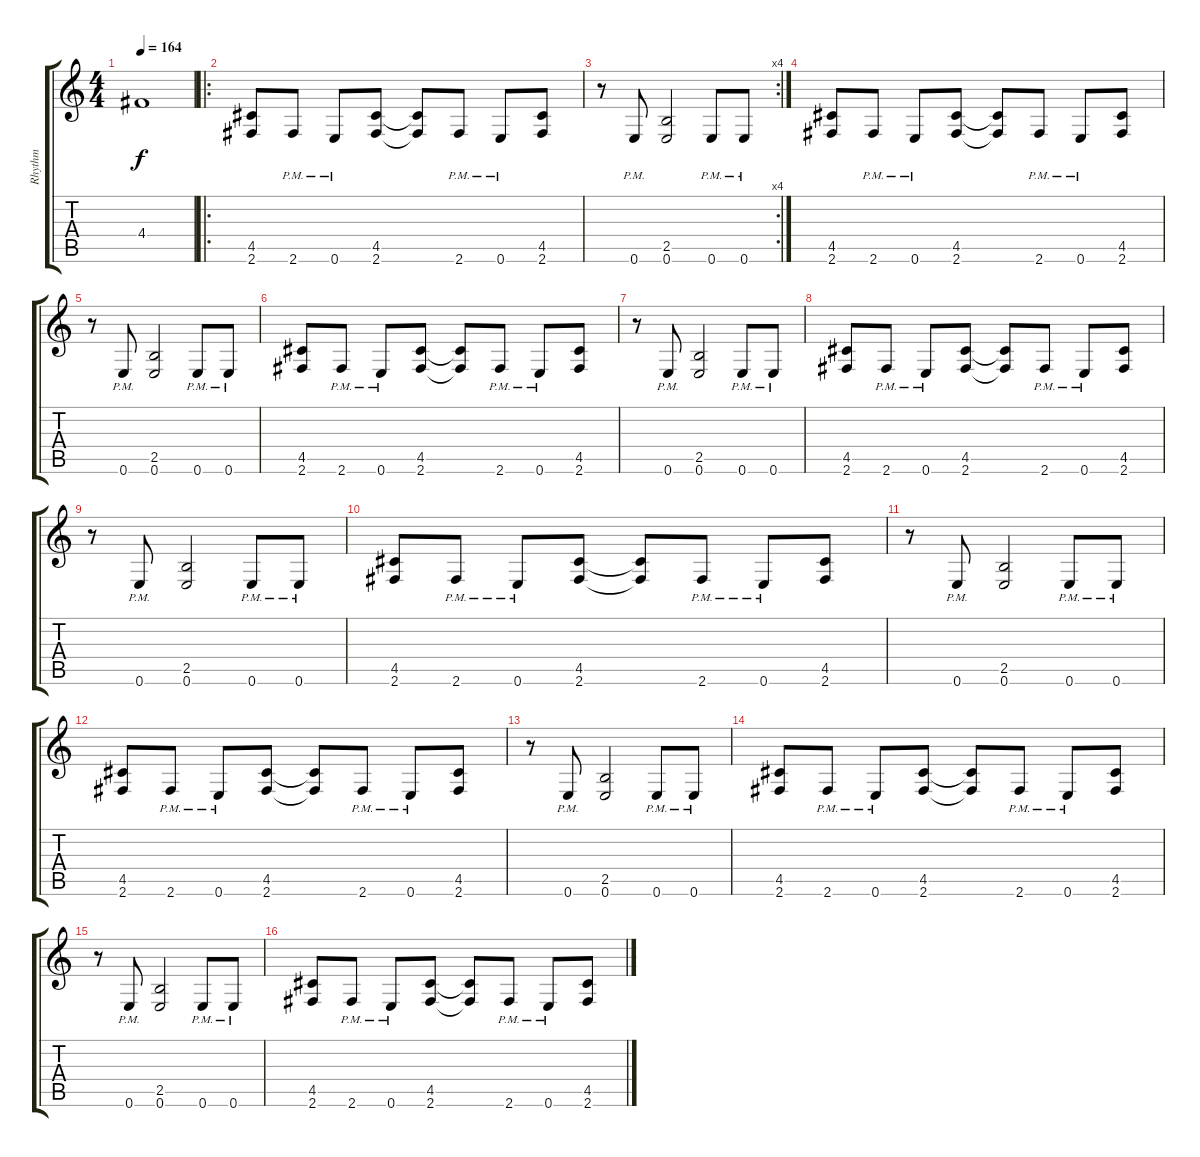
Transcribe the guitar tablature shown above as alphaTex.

\track ("Rhythm" "Rhythm") {instrument electricguitarclean}
\staff {score tabs}
\tuning (E4 B3 G3 D3 A2 E2) {hide}
\ts (4 4)
\tempo 164
\clef g2
\ks c
4.4{t}.1{dy f} |
\ro
(4.5 2.6).8{instrument electricguitarclean} 2.6{pm}.8 0.6{pm}.8 (4.5 2.6).8 (4.5{t} 2.6{t}).8 2.6{pm}.8 0.6{pm}.8 (4.5 2.6).8 |
\rc 4
r.8 0.6{pm}.8 (2.5 0.6).2 0.6{pm}.8 0.6{pm}.8 |
(4.5 2.6).8 2.6{pm}.8 0.6{pm}.8 (4.5 2.6).8 (4.5{t} 2.6{t}).8 2.6{pm}.8 0.6{pm}.8 (4.5 2.6).8 |
r.8 0.6{pm}.8 (2.5 0.6).2 0.6{pm}.8 0.6{pm}.8 |
(4.5 2.6).8 2.6{pm}.8 0.6{pm}.8 (4.5 2.6).8 (4.5{t} 2.6{t}).8 2.6{pm}.8 0.6{pm}.8 (4.5 2.6).8 |
r.8 0.6{pm}.8 (2.5 0.6).2 0.6{pm}.8 0.6{pm}.8 |
(4.5 2.6).8 2.6{pm}.8 0.6{pm}.8 (4.5 2.6).8 (4.5{t} 2.6{t}).8 2.6{pm}.8 0.6{pm}.8 (4.5 2.6).8 |
r.8 0.6{pm}.8 (2.5 0.6).2 0.6{pm}.8 0.6{pm}.8 |
(4.5 2.6).8 2.6{pm}.8 0.6{pm}.8 (4.5 2.6).8 (4.5{t} 2.6{t}).8 2.6{pm}.8 0.6{pm}.8 (4.5 2.6).8 |
r.8 0.6{pm}.8 (2.5 0.6).2 0.6{pm}.8 0.6{pm}.8 |
(4.5 2.6).8 2.6{pm}.8 0.6{pm}.8 (4.5 2.6).8 (4.5{t} 2.6{t}).8 2.6{pm}.8 0.6{pm}.8 (4.5 2.6).8 |
r.8 0.6{pm}.8 (2.5 0.6).2 0.6{pm}.8 0.6{pm}.8 |
(4.5 2.6).8 2.6{pm}.8 0.6{pm}.8 (4.5 2.6).8 (4.5{t} 2.6{t}).8 2.6{pm}.8 0.6{pm}.8 (4.5 2.6).8 |
r.8 0.6{pm}.8 (2.5 0.6).2 0.6{pm}.8 0.6{pm}.8 |
(4.5 2.6).8 2.6{pm}.8 0.6{pm}.8 (4.5 2.6).8 (4.5{t} 2.6{t}).8 2.6{pm}.8 0.6{pm}.8 (4.5 2.6).8
